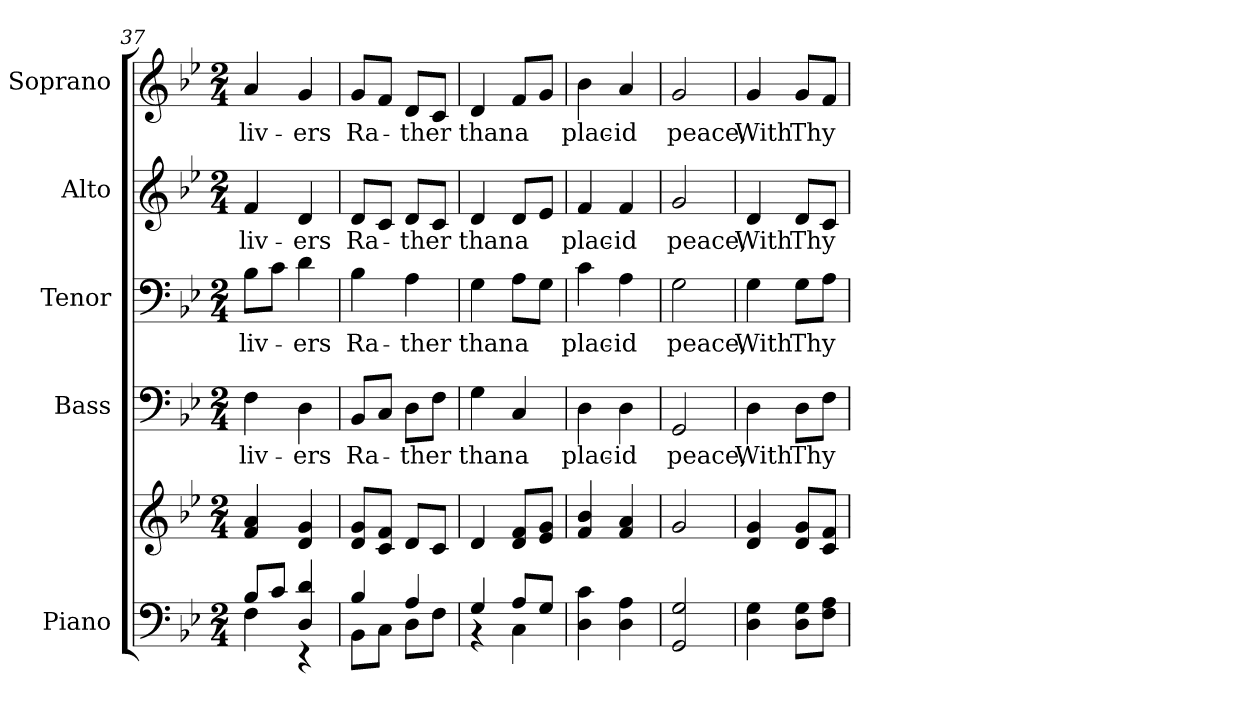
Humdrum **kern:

**kern	**kern	**kern	**text	**kern	**text	**kern	**text	**kern	**text
*part5	*part5	*part4	*part4	*part3	*part3	*part2	*part2	*part1	*part1
*staff6	*staff5	*staff4	*staff4	*staff3	*staff3	*staff2	*staff2	*staff1	*staff1
*I"Piano	*	*I"Bass	*	*I"Tenor	*	*I"Alto	*	*I"Soprano	*
*I'Pno.	*	*I'B.	*	*I'T.	*	*I'A.	*	*I'S.	*
!!LO:PB:g=z
*clefF4	*clefG2	*clefF4	*	*clefF4	*	*clefG2	*	*clefG2	*
*k[b-e-]	*k[b-e-]	*k[b-e-]	*	*k[b-e-]	*	*k[b-e-]	*	*k[b-e-]	*
*B-:	*B-:	*B-:	*	*B-:	*	*B-:	*	*B-:	*
*M2/4	*M2/4	*M2/4	*	*M2/4	*	*M2/4	*	*M2/4	*
=37	=37	=37	=37	=37	=37	=37	=37	=37	=37
*^	*	*	*	*	*	*	*	*	*
!	!	!	!	!LO:LY:b:color=#000000	!	!	!	!	!	!
!	!	!	!	!	!	!LO:LY:b:color=#000000	!	!	!	!
!	!	!	!	!	!	!	!	!LO:LY:b:color=#000000	!	!
!	!	!	!	!	!	!	!	!	!	!LO:LY:b:color=#000000
8B-i/L	4Fi\	4fi/ 4ai	4Fi\	liv-	8B-i\L	liv-	4fi/	liv-	4ai/	liv-
8ci/J	.	.	.	.	8ci\J	.	.	.	.	.
!	!	!	!	!LO:LY:b:color=#000000	!	!	!	!	!	!
!	!	!	!	!	!	!LO:LY:b:color=#000000	!	!	!	!
!	!	!	!	!	!	!	!	!LO:LY:b:color=#000000	!	!
!	!	!	!	!	!	!	!	!	!	!LO:LY:b:color=#000000
4Di/ 4di	4r	4di/ 4gi	4Di\	-ers	4di\	-ers	4di/	-ers	4gi/	-ers
=38	=38	=38	=38	=38	=38	=38	=38	=38	=38	=38
!	!	!	!	!LO:LY:b:color=#000000	!	!	!	!	!	!
!	!	!	!	!	!	!LO:LY:b:color=#000000	!	!	!	!
!	!	!	!	!	!	!	!	!LO:LY:b:color=#000000	!	!
!	!	!	!	!	!	!	!	!	!	!LO:LY:b:color=#000000
4B-i/	8BB-i\L	8di/ 8giL	8BB-i/L	Ra-	4B-i\	Ra-	8di/L	Ra-	8gi/L	Ra-
.	8Ci\J	8ci/ 8fiJ	8Ci/J	.	.	.	8ci/J	.	8fi/J	.
!	!	!	!	!LO:LY:b:color=#000000	!	!	!	!	!	!
!	!	!	!	!	!	!LO:LY:b:color=#000000	!	!	!	!
!	!	!	!	!	!	!	!	!LO:LY:b:color=#000000	!	!
!	!	!	!	!	!	!	!	!	!	!LO:LY:b:color=#000000
4Ai/	8Di\L	8di/L	8Di\L	-ther	4Ai\	-ther	8di/L	-ther	8di/L	-ther
.	8Fi\J	8ci/J	8Fi\J	.	.	.	8ci/J	.	8ci/J	.
=39	=39	=39	=39	=39	=39	=39	=39	=39	=39	=39
!	!	!	!	!LO:LY:b:color=#000000	!	!	!	!	!	!
!	!	!	!	!	!	!LO:LY:b:color=#000000	!	!	!	!
!	!	!	!	!	!	!	!	!LO:LY:b:color=#000000	!	!
!	!	!	!	!	!	!	!	!	!	!LO:LY:b:color=#000000
4Gi/	4r	4di/	4Gi\	than	4Gi\	than	4di/	than	4di/	than
!	!	!	!	!LO:LY:b:color=#000000	!	!	!	!	!	!
!	!	!	!	!	!	!LO:LY:b:color=#000000	!	!	!	!
!	!	!	!	!	!	!	!	!LO:LY:b:color=#000000	!	!
!	!	!	!	!	!	!	!	!	!	!LO:LY:b:color=#000000
8Ai/L	4Ci\	8di/ 8fiL	4Ci/	a	8Ai\L	a	8di/L	a	8fi/L	a
8Gi/J	.	8e-i/ 8giJ	.	.	8Gi\J	.	8e-i/J	.	8gi/J	.
*v	*v	*	*	*	*	*	*	*	*	*
=40	=40	=40	=40	=40	=40	=40	=40	=40	=40
!	!	!	!LO:LY:b:color=#000000	!	!	!	!	!	!
!	!	!	!	!	!LO:LY:b:color=#000000	!	!	!	!
!	!	!	!	!	!	!	!LO:LY:b:color=#000000	!	!
!	!	!	!	!	!	!	!	!	!LO:LY:b:color=#000000
4Di\ 4ci	4fi/ 4b-i	4Di\	plac-	4ci\	plac-	4fi/	plac-	4b-i\	plac-
!	!	!	!LO:LY:b:color=#000000	!	!	!	!	!	!
!	!	!	!	!	!LO:LY:b:color=#000000	!	!	!	!
!	!	!	!	!	!	!	!LO:LY:b:color=#000000	!	!
!	!	!	!	!	!	!	!	!	!LO:LY:b:color=#000000
4Di\ 4Ai	4fi/ 4ai	4Di\	-id	4Ai\	-id	4fi/	-id	4ai/	-id
!!LO:PB:g=z
=41	=41	=41	=41	=41	=41	=41	=41	=41	=41
!	!	!	!LO:LY:b:color=#000000	!	!	!	!	!	!
!	!	!	!	!	!LO:LY:b:color=#000000	!	!	!	!
!	!	!	!	!	!	!	!LO:LY:b:color=#000000	!	!
!	!	!	!	!	!	!	!	!	!LO:LY:b:color=#000000
2GGi/ 2Gi	2gi/	2GGi/	peace,	2Gi\	peace,	2gi/	peace,	2gi/	peace,
=42	=42	=42	=42	=42	=42	=42	=42	=42	=42
!	!	!	!LO:LY:b:color=#000000	!	!	!	!	!	!
!	!	!	!	!	!LO:LY:b:color=#000000	!	!	!	!
!	!	!	!	!	!	!	!LO:LY:b:color=#000000	!	!
!	!	!	!	!	!	!	!	!	!LO:LY:b:color=#000000
4Di\ 4Gi	4di/ 4gi	4Di\	With	4Gi\	With	4di/	With	4gi/	With
!	!	!	!LO:LY:b:color=#000000	!	!	!	!	!	!
!	!	!	!	!	!LO:LY:b:color=#000000	!	!	!	!
!	!	!	!	!	!	!	!LO:LY:b:color=#000000	!	!
!	!	!	!	!	!	!	!	!	!LO:LY:b:color=#000000
8Di\ 8GiL	8di/ 8giL	8Di\L	Thy	8Gi\L	Thy	8di/L	Thy	8gi/L	Thy
8Fi\ 8AiJ	8ci/ 8fiJ	8Fi\J	.	8Ai\J	.	8ci/J	.	8fi/J	.
=	=	=	=	=	=	=	=	=	=
*-	*-	*-	*-	*-	*-	*-	*-	*-	*-
